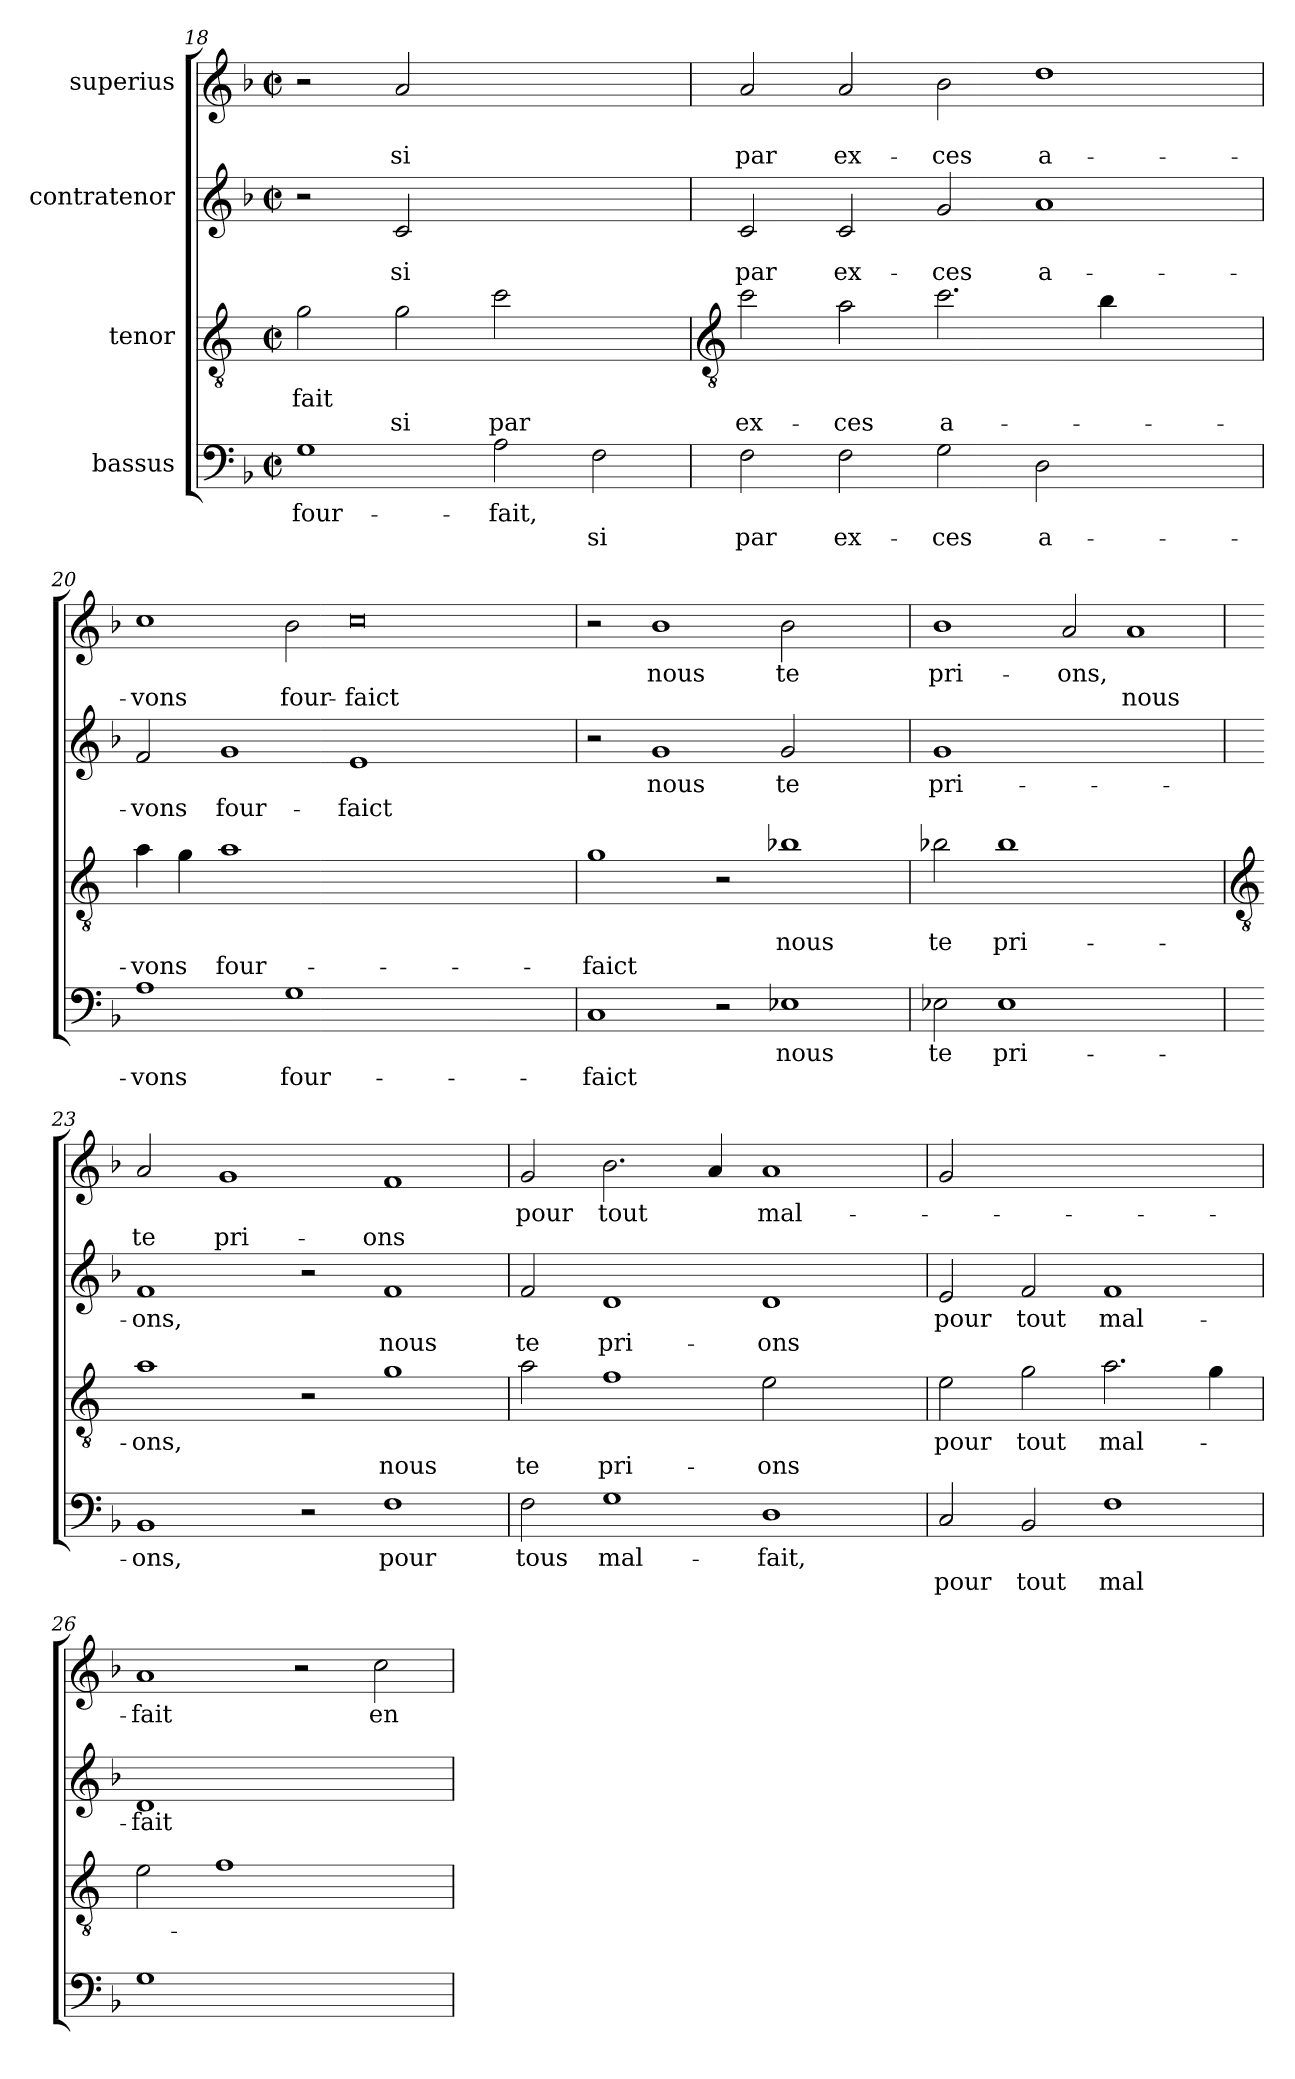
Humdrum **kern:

**kern	**text	**text	**kern	**text	**text	**kern	**text	**text	**kern	**text	**text
*part4	*part4	*part4	*part3	*part3	*part3	*part2	*part2	*part2	*part1	*part1	*part1
*staff4	*staff4	*staff4	*staff3	*staff3	*staff3	*staff2	*staff2	*staff2	*staff1	*staff1	*staff1
*I"bassus	*	*	*I"tenor	*	*	*I"contratenor	*	*	*I"superius	*	*
*clefF4	*	*	*clefGv2	*	*	*clefG2	*	*	*clefG2	*	*
*	*	*	*ITrd4c7	*	*	*	*	*	*	*	*
*k[b-]	*	*	*k[b-]	*	*	*k[b-]	*	*	*k[b-]	*	*
*F:	*	*	*F:	*	*	*F:	*	*	*F:	*	*
*M4/2	*	*	*M4/2	*	*	*M4/2	*	*	*M4/2	*	*
*met(c|)	*	*	*met(c|)	*	*	*met(c|)	*	*	*met(c|)	*	*
=18	=18	=18	=18	=18	=18	=18	=18	=18	=18	=18	=18
!	!LO:LY:b	!	!	!LO:LY:b	!	!	!	!	!	!	!
1G	four-	.	2c	-fait	.	2r	.	.	2r	.	.
!	!	!	!	!	!LO:LY:b	!	!	!LO:LY:b	!	!	!LO:LY:b
.	.	.	2c	.	si	2c	.	si	2a	.	si
!	!LO:LY:b	!	!	!	!LO:LY:b	!	!	!	!	!	!
2A	-fait,	.	2f	.	par	1ryy	.	.	1ryy	.	.
!	!	!LO:LY:b	!	!	!	!	!	!	!	!	!
2F	.	si	2ryy	.	.	.	.	.	.	.	.
!!LO:LB:g=z
=19	=19	=19	=19	=19	=19	=19	=19	=19	=19	=19	=19
*	*	*	*clefGv2	*	*	*	*	*	*	*	*
!	!	!LO:LY:b	!	!	!LO:LY:b	!	!	!LO:LY:b	!	!	!LO:LY:b
2F	.	par	2f	.	ex-	2c	.	par	2a	.	par
!	!	!LO:LY:b	!	!	!LO:LY:b	!	!	!LO:LY:b	!	!	!LO:LY:b
2F	.	ex-	2d	.	-ces	2c	.	ex-	2a	.	ex-
!	!	!LO:LY:b	!	!	!LO:LY:b	!	!	!LO:LY:b	!	!	!LO:LY:b
2G	.	-ces	2.f	.	a-	2g	.	-ces	2b-	.	-ces
!	!	!LO:LY:b	!	!	!	!	!	!LO:LY:b	!	!	!LO:LY:b
2D	.	a-	.	.	.	1a	.	a-	1dd	.	a-
.	.	.	4e	.	.	.	.	.	.	.	.
2ryy	.	.	2ryy	.	.	.	.	.	.	.	.
=20	=20	=20	=20	=20	=20	=20	=20	=20	=20	=20	=20
!	!	!LO:LY:b	!	!	!LO:LY:b	!	!	!LO:LY:b	!	!	!LO:LY:b
1A	.	-vons	4d	.	-vons	2f	.	-vons	1cc	.	-vons
.	.	.	4c	.	.	.	.	.	.	.	.
!	!	!	!	!	!LO:LY:b	!	!	!LO:LY:b	!	!	!
.	.	.	1d	.	four-	1g	.	four-	.	.	.
!	!	!LO:LY:b	!	!	!	!	!	!	!	!	!LO:LY:b
1G	.	four-	.	.	.	.	.	.	2b-	.	four-
!	!	!	!	!	!	!	!	!LO:LY:b	!	!	!LO:LY:b
.	.	.	2ryy	.	.	1e	.	-faict	0cc	.	-faict
1.ryy	.	.	1.ryy	.	.	.	.	.	.	.	.
.	.	.	.	.	.	1ryy	.	.	.	.	.
=21	=21	=21	=21	=21	=21	=21	=21	=21	=21	=21	=21
!	!	!LO:LY:b	!	!	!LO:LY:b	!	!	!	!	!	!
1C	.	-faict	1c	.	-faict	2r	.	.	2r	.	.
!	!	!	!	!	!	!	!LO:LY:b	!	!	!LO:LY:b	!
.	.	.	.	.	.	1g	nous	.	1b-	nous	.
2r	.	.	2r	.	.	.	.	.	.	.	.
!	!LO:LY:b	!	!	!LO:LY:b	!	!	!LO:LY:b	!	!	!LO:LY:b	!
1E-X	nous	.	1e-X	nous	.	2g	te	.	2b-	te	.
.	.	.	.	.	.	2ryy	.	.	2ryy	.	.
!!LO:LB:g=z
=22	=22	=22	=22	=22	=22	=22	=22	=22	=22	=22	=22
!	!LO:LY:b	!	!	!LO:LY:b	!	!	!LO:LY:b	!	!	!LO:LY:b	!
2E-X	te	.	2e-X	te	.	1g	pri-	.	1b-	pri-	.
!	!LO:LY:b	!	!	!LO:LY:b	!	!	!	!	!	!	!
1E-	pri-	.	1e-	pri-	.	.	.	.	.	.	.
!	!	!	!	!	!	!	!	!	!	!LO:LY:b	!
.	.	.	.	.	.	1.ryy	.	.	2a	-ons,	.
!	!	!	!	!	!	!	!	!	!	!	!LO:LY:b
1ryy	.	.	1ryy	.	.	.	.	.	1a	.	nous
!!LO:LB:g=z
=23	=23	=23	=23	=23	=23	=23	=23	=23	=23	=23	=23
*	*	*	*clefGv2	*	*	*	*	*	*	*	*
!	!LO:LY:b	!	!	!LO:LY:b	!	!	!LO:LY:b	!	!	!	!LO:LY:b
1BB-	-ons,	.	1d	-ons,	.	1f	-ons,	.	2a	.	te
!	!	!	!	!	!	!	!	!	!	!	!LO:LY:b
.	.	.	.	.	.	.	.	.	1g	.	pri-
2r	.	.	2r	.	.	2r	.	.	.	.	.
!	!LO:LY:b	!	!	!	!LO:LY:b	!	!	!LO:LY:b	!	!	!LO:LY:b
1F	pour	.	1c	.	nous	1f	.	nous	1f	.	-ons
=24	=24	=24	=24	=24	=24	=24	=24	=24	=24	=24	=24
!	!LO:LY:b	!	!	!	!LO:LY:b	!	!	!LO:LY:b	!	!LO:LY:b	!
2F	tous	.	2d	.	te	2f	.	te	2g	pour	.
!	!LO:LY:b	!	!	!	!LO:LY:b	!	!	!LO:LY:b	!	!LO:LY:b	!
1G	mal-	.	1B-	.	pri-	1d	.	pri-	2.b-	tout	.
.	.	.	.	.	.	.	.	.	4a	.	.
!	!LO:LY:b	!	!	!	!LO:LY:b	!	!	!LO:LY:b	!	!LO:LY:b	!
1D	-fait,	.	2A	.	-ons	1d	.	-ons	1a	mal-	.
.	.	.	2ryy	.	.	.	.	.	.	.	.
=25	=25	=25	=25	=25	=25	=25	=25	=25	=25	=25	=25
!	!	!LO:LY:b	!	!LO:LY:b	!	!	!LO:LY:b	!	!	!	!
2C	.	pour	2A	pour	.	2e	pour	.	2g	.	.
!	!	!LO:LY:b	!	!LO:LY:b	!	!	!LO:LY:b	!	!	!	!
2BB-	.	tout	2c	tout	.	2f	tout	.	1.ryy	.	.
!	!	!LO:LY:b	!	!LO:LY:b	!	!	!LO:LY:b	!	!	!	!
1F	.	mal	2.d	mal-	.	1f	mal-	.	.	.	.
.	.	.	4c	.	.	.	.	.	.	.	.
!!LO:LB:g=z
=26	=26	=26	=26	=26	=26	=26	=26	=26	=26	=26	=26
!	!	!	!	!	!	!	!LO:LY:b	!	!	!LO:LY:b	!
1G	.	.	2A	.	.	1d	-fait	.	1a	-fait	.
.	.	.	1B-	.	.	.	.	.	.	.	.
1ryy	.	.	.	.	.	1ryy	.	.	2r	.	.
!	!	!	!	!	!	!	!	!	!	!LO:LY:b	!
.	.	.	2ryy	.	.	.	.	.	2cc	en	.
=	=	=	=	=	=	=	=	=	=	=	=
*-	*-	*-	*-	*-	*-	*-	*-	*-	*-	*-	*-
